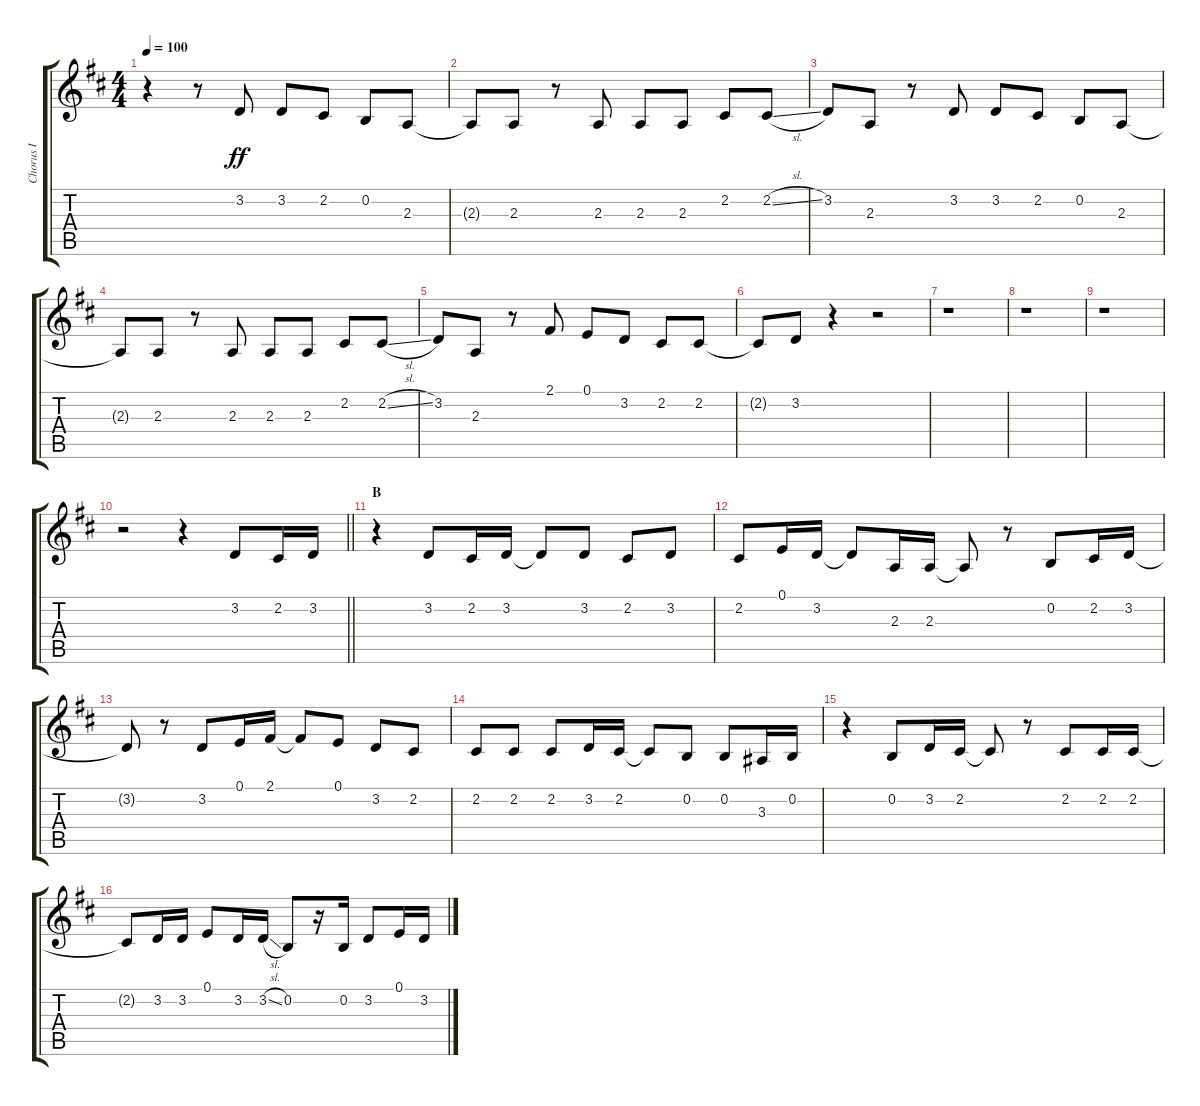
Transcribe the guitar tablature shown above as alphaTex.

\track ("Chorus I" "Chorus I") {instrument voiceoohs}
\staff {score tabs}
\tuning (E4 B3 G3 D3 A2 E2) {hide}
\ts (4 4)
\tempo 100
\clef g2
\ks d
r.4{dy ff} r.8 3.2.8 3.2.8 2.2.8 0.2.8 2.3.8 |
2.3{t}.8 2.3.8 r.8 2.3.8 2.3.8 2.3.8 2.2.8 2.2{sl}.8 |
3.2.8 2.3.8 r.8 3.2.8 3.2.8 2.2.8 0.2.8 2.3.8 |
2.3{t}.8 2.3.8 r.8 2.3.8 2.3.8 2.3.8 2.2.8 2.2{sl}.8 |
3.2.8 2.3.8 r.8 2.1.8 0.1.8 3.2.8 2.2.8 2.2.8 |
2.2{t}.8 3.2.8 r.4 r.2 |
r.1 |
r.1 |
r.1 |
\barLineRight lightlight
r.2 r.4 3.2.8 2.2.16 3.2.16 |
\section ("" "B")
r.4 3.2.8 2.2.16 3.2.16 3.2{t}.8 3.2.8 2.2.8 3.2.8 |
2.2.8 0.1.16 3.2.16 3.2{t}.8 2.3.16 2.3.16 2.3{t}.8 r.8 0.2.8 2.2.16 3.2.16 |
3.2{t}.8 r.8 3.2.8 0.1.16 2.1.16 2.1{t}.8 0.1.8 3.2.8 2.2.8 |
2.2.8 2.2.8 2.2.8 3.2.16 2.2.16 2.2{t}.8 0.2.8 0.2.8 3.3.16 0.2.16 |
r.4 0.2.8 3.2.16 2.2.16 2.2{t}.8 r.8 2.2.8 2.2.16 2.2.16 |
2.2{t}.8 3.2.16 3.2.16 0.1.8 3.2.16 3.2{sl}.16 0.2.8 r.16 0.2.16 3.2.8 0.1.16 3.2.16
